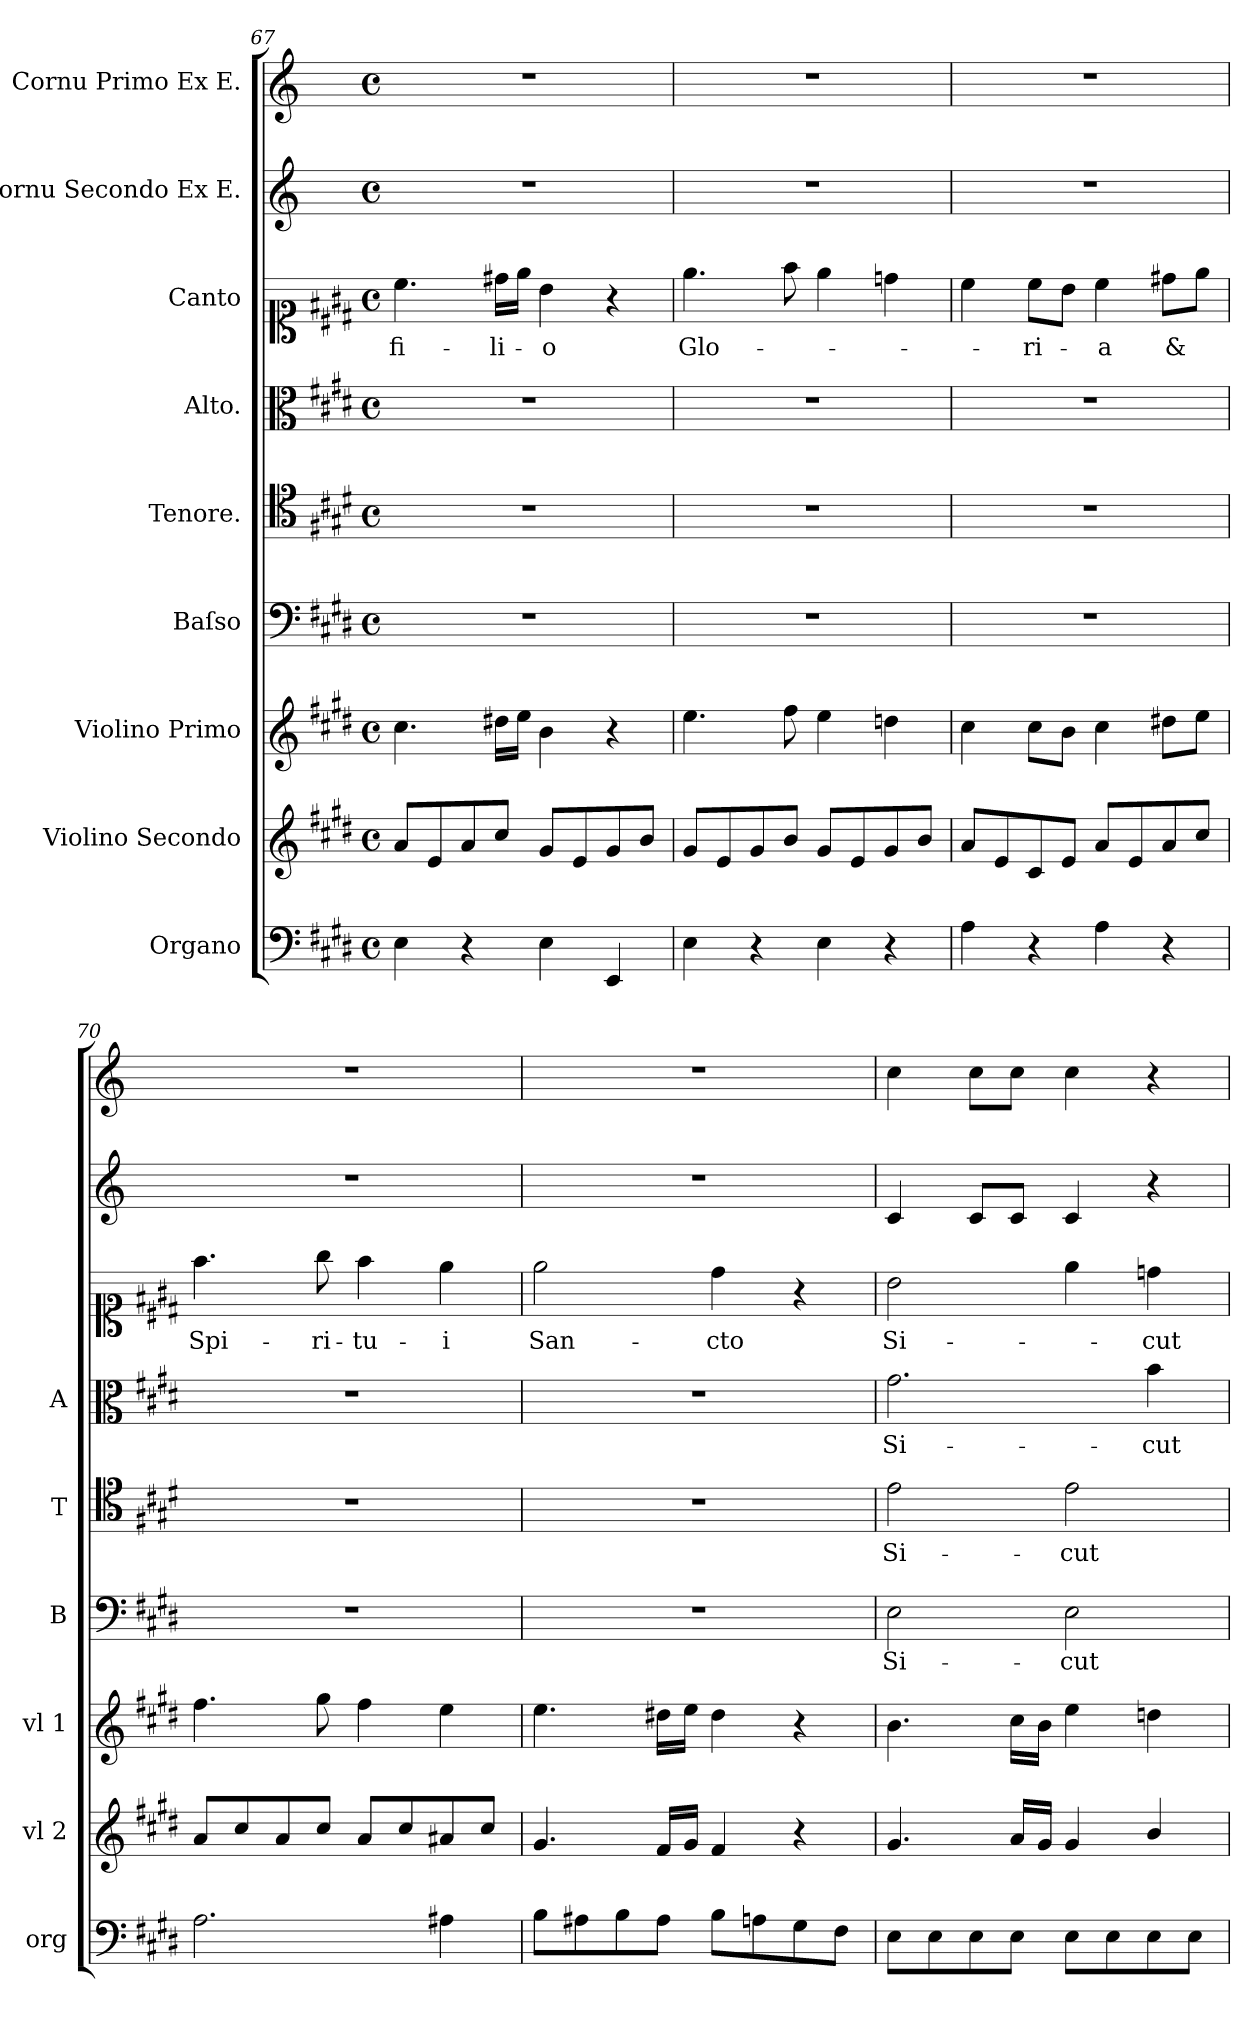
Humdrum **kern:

**kern	**kern	**kern	**kern	**text	**kern	**text	**kern	**text	**kern	**text	**kern	**kern
*part9	*part8	*part7	*part6	*part6	*part5	*part5	*part4	*part4	*part3	*part3	*part2	*part1
*staff9	*staff8	*staff7	*staff6	*staff6	*staff5	*staff5	*staff4	*staff4	*staff3	*staff3	*staff2	*staff1
*I"Organo	*I"Violino Secondo	*I"Violino Primo	*I"Baſso	*	*I"Tenore.	*	*I"Alto.	*	*I"Canto	*	*I"Cornu Secondo Ex E.	*I"Cornu Primo Ex E.
*I'org	*I'vl 2	*I'vl 1	*I'B	*	*I'T	*	*I'A	*	*	*	*	*
*clefF4	*clefG2	*clefG2	*clefF4	*	*clefC4	*	*clefC3	*	*clefC1	*	*clefG2	*clefG2
*	*	*	*	*	*	*	*	*	*	*	*ITrd-2c-4	*ITrd-2c-4
*k[f#c#g#d#]	*k[f#c#g#d#]	*k[f#c#g#d#]	*k[f#c#g#d#]	*	*k[f#c#g#d#]	*	*k[f#c#g#d#]	*	*k[f#c#g#d#]	*	*k[f#c#g#d#]	*k[f#c#g#d#]
*E:	*E:	*E:	*E:	*	*E:	*	*E:	*	*E:	*	*E:	*E:
*M4/4	*M4/4	*M4/4	*M4/4	*	*M4/4	*	*M4/4	*	*M4/4	*	*M4/4	*M4/4
*met(c)	*met(c)	*met(c)	*met(c)	*	*met(c)	*	*met(c)	*	*met(c)	*	*met(c)	*met(c)
=67	=67	=67	=67	=67	=67	=67	=67	=67	=67	=67	=67	=67
4E\	8a/L	4.cc#\	1r	.	1r	.	1r	.	4.cc#\	fi-	1r	1r
.	8e/	.	.	.	.	.	.	.	.	.	.	.
4r	8a/	.	.	.	.	.	.	.	.	.	.	.
.	8cc#/J	16dd#X\LL	.	.	.	.	.	.	16dd#X\LL	-li-	.	.
.	.	16ee\JJ	.	.	.	.	.	.	16ee\JJ	.	.	.
4E\	8g#/L	4b\	.	.	.	.	.	.	4b\	-o	.	.
.	8e/	.	.	.	.	.	.	.	.	.	.	.
4EE/	8g#/	4r	.	.	.	.	.	.	4r	.	.	.
.	8b/J	.	.	.	.	.	.	.	.	.	.	.
=68	=68	=68	=68	=68	=68	=68	=68	=68	=68	=68	=68	=68
4E\	8g#/L	4.ee\	1r	.	1r	.	1r	.	4.ee\	Glo-	1r	1r
.	8e/	.	.	.	.	.	.	.	.	.	.	.
4r	8g#/	.	.	.	.	.	.	.	.	.	.	.
.	8b/J	8ff#\	.	.	.	.	.	.	8ff#\	.	.	.
4E\	8g#/L	4ee\	.	.	.	.	.	.	4ee\	.	.	.
.	8e/	.	.	.	.	.	.	.	.	.	.	.
4r	8g#/	4ddn\	.	.	.	.	.	.	4ddn\	.	.	.
.	8b/J	.	.	.	.	.	.	.	.	.	.	.
=69	=69	=69	=69	=69	=69	=69	=69	=69	=69	=69	=69	=69
4A\	8a/L	4cc#\	1r	.	1r	.	1r	.	4cc#\	.	1r	1r
.	8e/	.	.	.	.	.	.	.	.	.	.	.
4r	8c#/	8cc#\L	.	.	.	.	.	.	8cc#\L	-ri-	.	.
.	8e/J	8b\J	.	.	.	.	.	.	8b\J	.	.	.
4A\	8a/L	4cc#\	.	.	.	.	.	.	4cc#\	-a	.	.
.	8e/	.	.	.	.	.	.	.	.	.	.	.
4r	8a/	8dd#X\L	.	.	.	.	.	.	8dd#X\L	&	.	.
.	8cc#/J	8ee\J	.	.	.	.	.	.	8ee\J	.	.	.
=70	=70	=70	=70	=70	=70	=70	=70	=70	=70	=70	=70	=70
2.A\	8a/L	4.ff#\	1r	.	1r	.	1r	.	4.ff#\	Spi-	1r	1r
.	8cc#/	.	.	.	.	.	.	.	.	.	.	.
.	8a/	.	.	.	.	.	.	.	.	.	.	.
.	8cc#/J	8gg#\	.	.	.	.	.	.	8gg#\	-ri-	.	.
.	8a/L	4ff#\	.	.	.	.	.	.	4ff#\	-tu-	.	.
.	8cc#/	.	.	.	.	.	.	.	.	.	.	.
4A#X\	8a#X/	4ee\	.	.	.	.	.	.	4ee\	-i	.	.
.	8cc#/J	.	.	.	.	.	.	.	.	.	.	.
=71	=71	=71	=71	=71	=71	=71	=71	=71	=71	=71	=71	=71
8B\L	4.g#/	4.ee\	1r	.	1r	.	1r	.	2ee\	San-	1r	1r
8A#X\	.	.	.	.	.	.	.	.	.	.	.	.
8B\	.	.	.	.	.	.	.	.	.	.	.	.
8A#\J	16f#/LL	16dd#X\LL	.	.	.	.	.	.	.	.	.	.
.	16g#/JJ	16ee\JJ	.	.	.	.	.	.	.	.	.	.
8B\L	4f#/	4dd#\	.	.	.	.	.	.	4dd#\	-cto	.	.
8An\	.	.	.	.	.	.	.	.	.	.	.	.
8G#\	4r	4r	.	.	.	.	.	.	4r	.	.	.
8F#\J	.	.	.	.	.	.	.	.	.	.	.	.
=72	=72	=72	=72	=72	=72	=72	=72	=72	=72	=72	=72	=72
8E\L	4.g#/	4.b\	2E\	Si-	2e\	Si-	2.g#\	Si-	2b\	Si-	4e/	4ee\
8E\	.	.	.	.	.	.	.	.	.	.	.	.
8E\	.	.	.	.	.	.	.	.	.	.	8e/L	8ee\L
8E\J	16a/LL	16cc#\LL	.	.	.	.	.	.	.	.	8e/J	8ee\J
.	16g#/JJ	16b\JJ	.	.	.	.	.	.	.	.	.	.
8E\L	4g#/	4ee\	2E\	-cut	2e\	-cut	.	.	4ee\	.	4e/	4ee\
8E\	.	.	.	.	.	.	.	.	.	.	.	.
8E\	4b/	4ddn\	.	.	.	.	4b\	-cut	4ddn\	-cut	4r	4r
8E\J	.	.	.	.	.	.	.	.	.	.	.	.
=	=	=	=	=	=	=	=	=	=	=	=	=
*-	*-	*-	*-	*-	*-	*-	*-	*-	*-	*-	*-	*-
